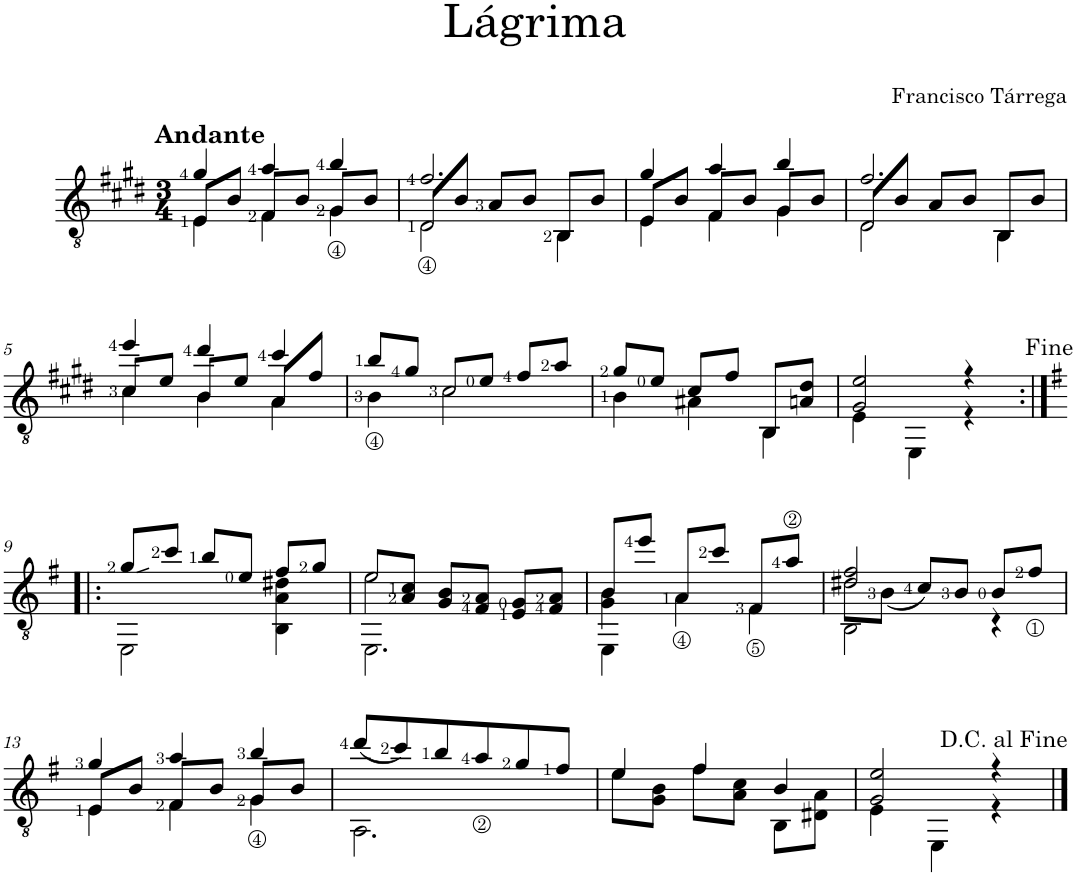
**kern
*part1
*staff1
*I"Classical Guitar
*I'Guit.
*clefGv2
*k[f#c#g#d#]
*E:
*M3/4
=1
*^
*	*^
!LO:TX:a:B:t=Andante	!	!
4g#/	4E\	8E/L
.	.	8B/J
4a/	4F#\	8F#/L
.	.	8B/J
4b/	4G#\	8G#/L
.	.	8B/J
=2	=2	=2
2.f#/	2D#\	8D#</L
.	.	8B/J
.	.	8A/L
.	.	8B/J
.	4BB\	8BB/L
.	.	8B/J
=3	=3	=3
4g#/	4E\	8E/L
.	.	8B/J
4a/	4F#\	8F#/L
.	.	8B/J
4b/	4G#\	8G#/L
.	.	8B/J
=4	=4	=4
2.f#/	2D#\	8D#/L
.	.	8B/J
.	.	8A/L
.	.	8B/J
.	4BB\	8BB/L
.	.	8B/J
!!LO:LB:g=z	!!	!!
=5	=5	=5
4ee/	4c#\	8c#/L
.	.	8e/J
4dd#/	4B\	8B/L
.	.	8e/J
4cc#/	4A\	8A/L
.	.	8f#/J
*	*v	*v
=6	=6
8b/L	4B\
8g#/J	.
8c#/L	2c#\
8e/J	.
8f#/L	.
8a/J	.
=7	=7
8g#/L	4B\
8e/J	.
8c#/L	4A#X\
8f#/J	.
8BB/L	4BB\
8An/ 8d#/J	.
=8	=8
2G#/ 2e/	4E\
.	4EE\
4r	4r
!!LO:LB:g=z	!!
=9:|!|:	=9:|!|:
*k[f#]	*
*e:	*
8g/L	2EE\
8cc/J	.
8b/L	.
8e/J	.
8f#/L	4BB\ 4A\ 4d#X\
8g/J	.
=10	=10
*	*^
2e\	2.EE\	8e/L
.	.	8A/ 8c/J
.	.	8G/ 8B/L
.	.	8F#/ 8A/J
4ryy	.	8E/ 8G/L
.	.	8F#/ 8A/J
=11	=11	=11
8B/L	4EE\	4G\ 4B\
8ee/J	.	.
8A</L	2ryy	4A\
8cc/J	.	.
8F#</L	.	4F#\
8a/J	.	.
=12	=12	=12
2d#X/ 2f#/	2BB\	8d#\L
.	.	(<8B\J
.	.	8c/L)
.	.	8B/J
8B/L	4r	4ryy
8f#</J	.	.
!!LO:LB:g=z	!!	!!
=13	=13	=13
4g/	4E\	8E/L
.	.	8B/J
4a/	4F#\	8F#/L
.	.	8B/J
4b/	4G\	8G/L
.	.	8B/J
*	*v	*v
=14	=14
(<8dd/L	2.AA\
8cc/)	.
8b/	.
8a</	.
8g/	.
8f#/J	.
=15	=15
4e/	8e\L
.	8G\ 8B\J
4f#/	8f#\L
.	8A\ 8c\J
4B/	8BB\L
.	8D#X\ 8A\J
=16	=16
2G/ 2e/	4E\
.	4EE\
4r	4r
*v	*v
==
*-
